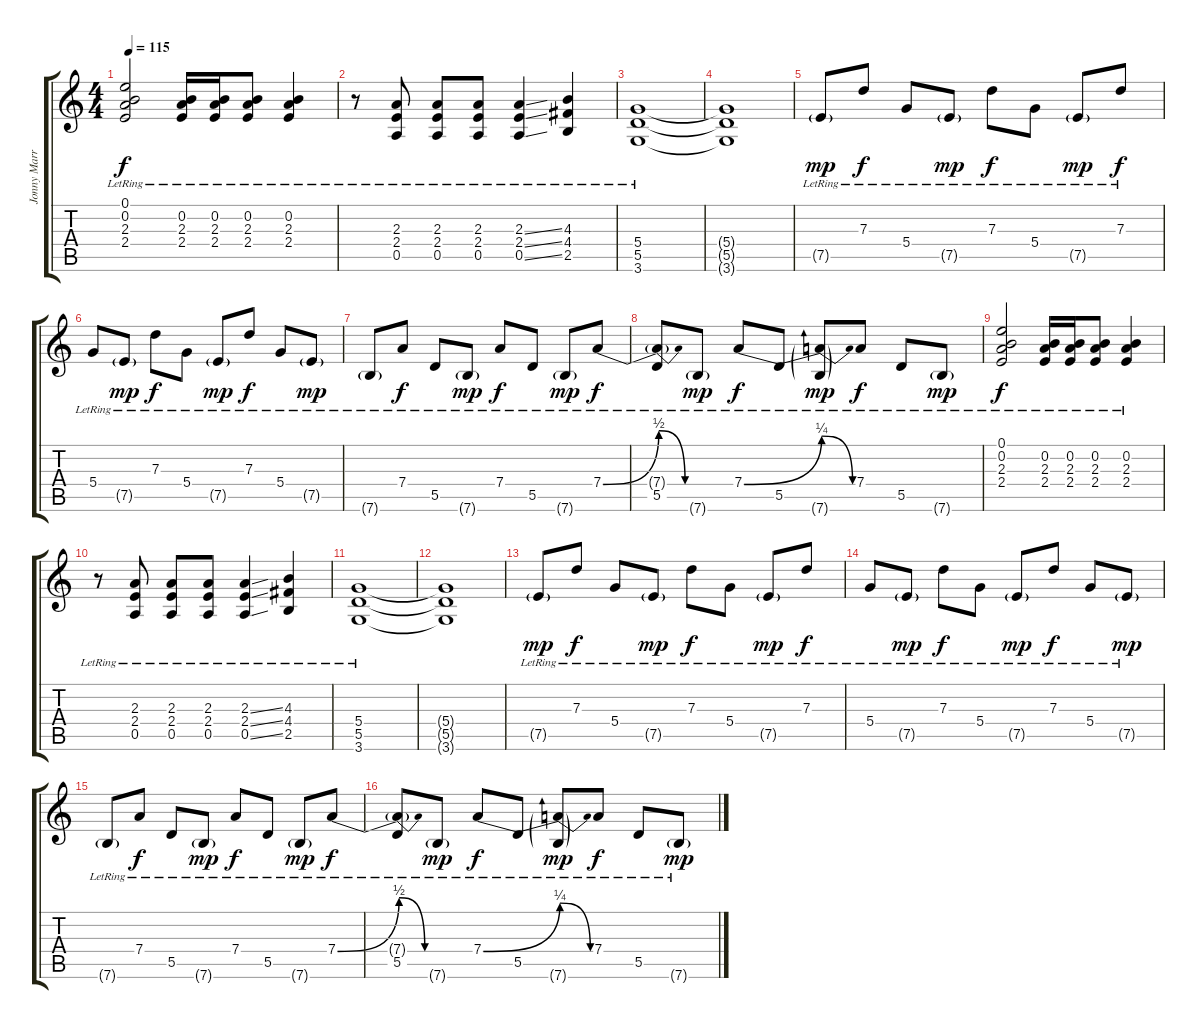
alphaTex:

\track ("Jonny Marr" "Jonny Marr") {instrument electricguitarclean}
\staff {score tabs}
\tuning (E4 B3 G3 D3 A2 E2) {hide}
\ts (4 4)
\tempo 115
\clef g2
\ks c
(0.1{lr} 0.2{lr} 2.3{lr} 2.4{lr}).2{dy f} (0.2{lr} 2.3{lr} 2.4{lr}).16 (0.2{lr} 2.3{lr} 2.4{lr}).16 (0.2{lr} 2.3{lr} 2.4{lr}).8 (0.2{lr} 2.3{lr} 2.4{lr}).4 |
r.8 (2.3{lr} 2.4{lr} 0.5{lr}).8 (2.3{lr} 2.4{lr} 0.5{lr}).8 (2.3{lr} 2.4{lr} 0.5{lr}).8 (2.3{ss lr} 2.4{ss lr} 0.5{ss lr}).4 (4.3{lr} 4.4{lr} 2.5{lr}).4 |
(5.4{lr} 5.5{lr} 3.6{lr}).1 |
(5.4{t} 5.5{t} 3.6{t}).1 |
7.5{g lr}.8{dy mp} 7.3{lr}.8{dy f} 5.4{lr}.8 7.5{g lr}.8{dy mp} 7.3{lr}.8{dy f} 5.4{lr}.8 7.5{g lr}.8{dy mp} 7.3{lr}.8{dy f} |
5.4{lr}.8 7.5{g lr}.8{dy mp} 7.3{lr}.8{dy f} 5.4{lr}.8 7.5{g lr}.8{dy mp} 7.3{lr}.8{dy f} 5.4{lr}.8 7.5{g lr}.8{dy mp} |
7.6{g lr}.8 7.4{lr}.8{dy f} 5.5{lr}.8 7.6{g lr}.8{dy mp} 7.4{lr}.8{dy f} 5.5{lr}.8 7.6{g lr}.8{dy mp} 7.4{be (bend 0 0 60 2) lr}.8{dy f} |
(7.4{be (release 0 2 60 0) t} 5.5{lr}).8 7.6{g lr}.8{dy mp} 7.4{be (bend 0 0 60 1) lr}.8{dy f} 5.5{lr}.8 (7.4{be (release 0 1 60 0) t} 7.6{g lr}).8{dy mp} 7.4{lr}.8{dy f} 5.5{lr}.8 7.6{g lr}.8{dy mp} |
(0.1{lr} 0.2{lr} 2.3{lr} 2.4{lr}).2{dy f} (0.2{lr} 2.3{lr} 2.4{lr}).16 (0.2{lr} 2.3{lr} 2.4{lr}).16 (0.2{lr} 2.3{lr} 2.4{lr}).8 (0.2{lr} 2.3{lr} 2.4{lr}).4 |
r.8 (2.3{lr} 2.4{lr} 0.5{lr}).8 (2.3{lr} 2.4{lr} 0.5{lr}).8 (2.3{lr} 2.4{lr} 0.5{lr}).8 (2.3{ss lr} 2.4{ss lr} 0.5{ss lr}).4 (4.3{lr} 4.4{lr} 2.5{lr}).4 |
(5.4{lr} 5.5{lr} 3.6{lr}).1 |
(5.4{t} 5.5{t} 3.6{t}).1 |
7.5{g lr}.8{dy mp} 7.3{lr}.8{dy f} 5.4{lr}.8 7.5{g lr}.8{dy mp} 7.3{lr}.8{dy f} 5.4{lr}.8 7.5{g lr}.8{dy mp} 7.3{lr}.8{dy f} |
5.4{lr}.8 7.5{g lr}.8{dy mp} 7.3{lr}.8{dy f} 5.4{lr}.8 7.5{g lr}.8{dy mp} 7.3{lr}.8{dy f} 5.4{lr}.8 7.5{g lr}.8{dy mp} |
7.6{g lr}.8 7.4{lr}.8{dy f} 5.5{lr}.8 7.6{g lr}.8{dy mp} 7.4{lr}.8{dy f} 5.5{lr}.8 7.6{g lr}.8{dy mp} 7.4{be (bend 0 0 60 2) lr}.8{dy f} |
(7.4{be (release 0 2 60 0) t} 5.5{lr}).8 7.6{g lr}.8{dy mp} 7.4{be (bend 0 0 60 1) lr}.8{dy f} 5.5{lr}.8 (7.4{be (release 0 1 60 0) t} 7.6{g lr}).8{dy mp} 7.4{lr}.8{dy f} 5.5{lr}.8 7.6{g lr}.8{dy mp}
